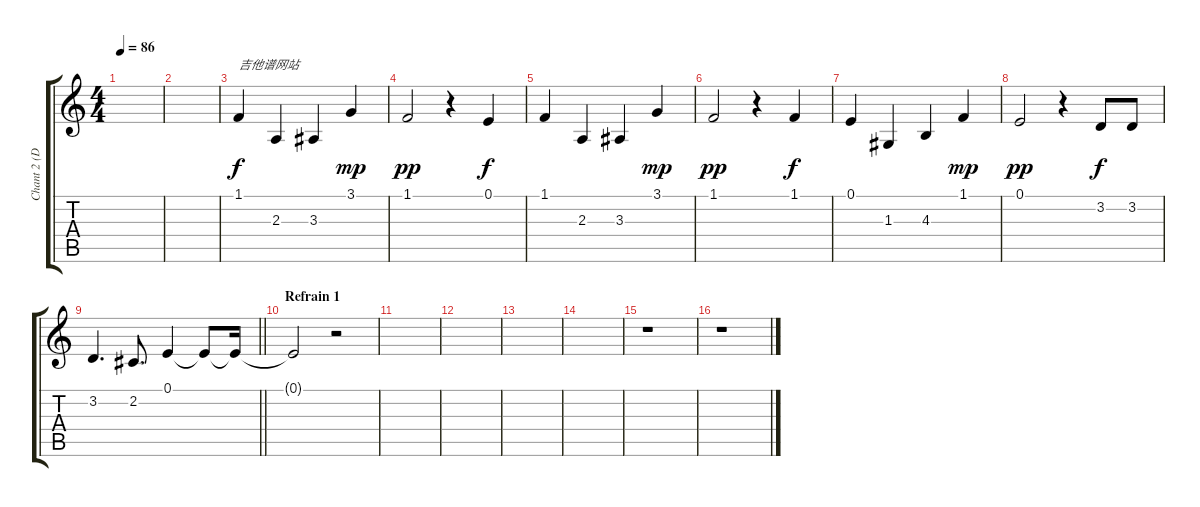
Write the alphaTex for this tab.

\track ("Chant 2 (Delay) [Matthew Bellamy]" "Chant 2 (D") {instrument synthbrass1}
\staff {score tabs}
\tuning (E4 B3 G3 D3 A2 E2) {hide}
\ts (4 4)
\tempo 86
\clef g2
\ks c
|
|
1.1.4{txt "吉他谱网站"} 2.3.4 3.3.4 3.1.4{dy mp} |
1.1.2{dy pp} r.4 0.1.4{dy f} |
1.1.4 2.3.4 3.3.4 3.1.4{dy mp} |
1.1.2{dy pp} r.4 1.1.4{dy f} |
0.1.4 1.3.4 4.3.4 1.1.4{dy mp} |
0.1.2{dy pp} r.4 3.2.8{dy f} 3.2.8 |
\barLineRight lightlight
3.2.4{d} 2.2.8{d} 0.1.4 0.1{t}.8 0.1{t}.16 |
\section ("" "Refrain 1")
0.1{t}.2 r.2 |
|
|
|
|
r.1 |
r.1
